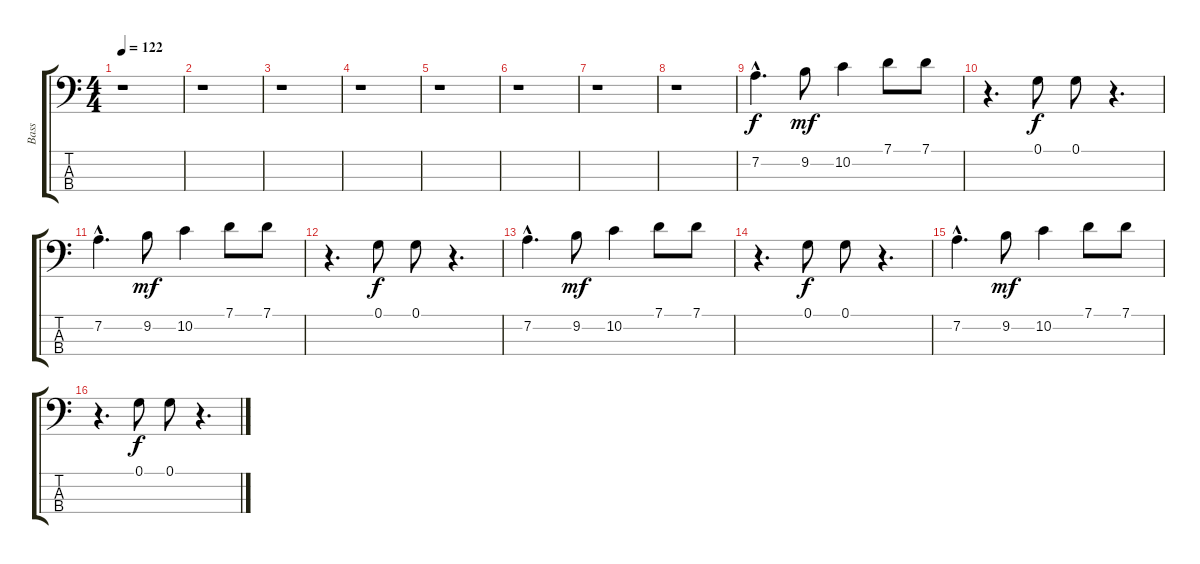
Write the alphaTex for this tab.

\track ("Bass" "Bass") {instrument electricbassfinger}
\staff {score tabs}
\tuning (G2 D2 A1 E1) {hide}
\ts (4 4)
\tempo 122
\clef f4
\ks c
r.1{dy f instrument electricbassfinger} |
r.1 |
r.1 |
r.1 |
r.1 |
r.1 |
r.1 |
r.1 |
7.2{hac}.4{d} 9.2.8{dy mf} 10.2.4 7.1.8 7.1.8 |
r.4{d} 0.1.8{dy f} 0.1.8 r.4{d} |
7.2{hac}.4{d} 9.2.8{dy mf} 10.2.4 7.1.8 7.1.8 |
r.4{d} 0.1.8{dy f} 0.1.8 r.4{d} |
7.2{hac}.4{d} 9.2.8{dy mf} 10.2.4 7.1.8 7.1.8 |
r.4{d} 0.1.8{dy f} 0.1.8 r.4{d} |
7.2{hac}.4{d} 9.2.8{dy mf} 10.2.4 7.1.8 7.1.8 |
r.4{d} 0.1.8{dy f} 0.1.8 r.4{d}
